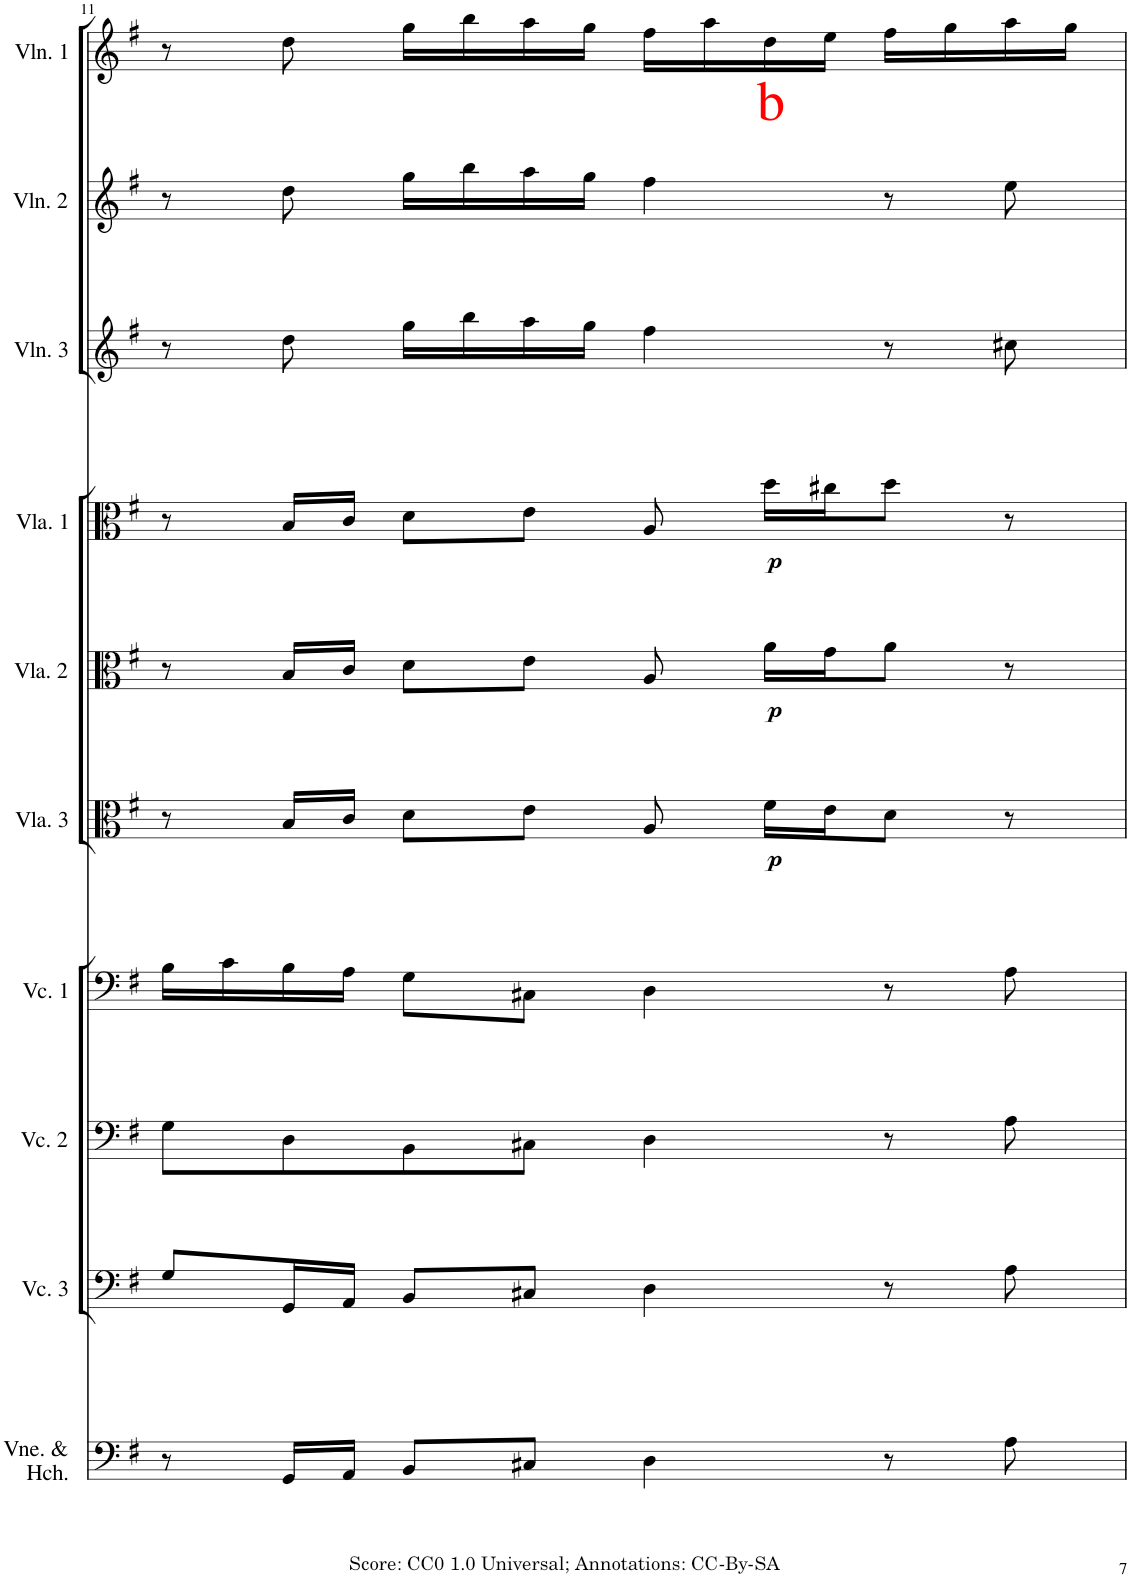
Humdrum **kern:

**kern	**kern	**kern	**kern	**kern	**dynam	**kern	**dynam	**kern	**dynam	**kern	**kern	**kern	**text
*part10	*part9	*part8	*part7	*part6	*part6	*part5	*part5	*part4	*part4	*part3	*part2	*part1	*part1
*staff10	*staff9	*staff8	*staff7	*staff6	*staff6	*staff5	*staff5	*staff4	*staff4	*staff3	*staff2	*staff1	*staff1
*I"Violone &amp; Harpsichord	*I"Violoncello 3	*I"Violoncello 2	*I"Violoncello 1	*I"Viola 3	*	*I"Viola 2	*	*I"Viola 1	*	*I"Violin 3	*I"Violin 2	*I"Violin 1	*
*I'Vne. &amp; Hch.	*I'Vc. 3	*I'Vc. 2	*I'Vc. 1	*I'Vla. 3	*	*I'Vla. 2	*	*I'Vla. 1	*	*I'Vln. 3	*I'Vln. 2	*I'Vln. 1	*
!!LO:PB:g=z
*clefF4	*clefF4	*clefF4	*clefF4	*clefC3	*	*clefC3	*	*clefC3	*	*clefG2	*clefG2	*clefG2	*
*k[f#]	*k[f#]	*k[f#]	*k[f#]	*k[f#]	*	*k[f#]	*	*k[f#]	*	*k[f#]	*k[f#]	*k[f#]	*
*M4/4	*M4/4	*M4/4	*M4/4	*M4/4	*	*M4/4	*	*M4/4	*	*M4/4	*M4/4	*M4/4	*
*met(c|)	*met(c|)	*met(c|)	*met(c|)	*met(c|)	*	*met(c|)	*	*met(c|)	*	*met(c|)	*met(c|)	*met(c|)	*
=11	=11	=11	=11	=11	=11	=11	=11	=11	=11	=11	=11	=11	=11
8r	8G/L	8G\L	16B\LL	8r	.	8r	.	8r	.	8r	8r	8r	.
.	.	.	16c\	.	.	.	.	.	.	.	.	.	.
16GG/LL	16GG/L	8D\	16B\	16B/LL	.	16B/LL	.	16B/LL	.	8dd\	8dd\	8dd\	.
16AA/JJ	16AA/JJ	.	16A\JJ	16c/JJ	.	16c/JJ	.	16c/JJ	.	.	.	.	.
8BB/L	8BB/L	8BB\	8G\L	8d\L	.	8d\L	.	8d\L	.	16gg\LL	16gg\LL	16gg\LL	.
.	.	.	.	.	.	.	.	.	.	16bb\	16bb\	16bb\	.
8C#X/J	8C#X/J	8C#X\J	8C#X\J	8e\J	.	8e\J	.	8e\J	.	16aa\	16aa\	16aa\	.
.	.	.	.	.	.	.	.	.	.	16gg\JJ	16gg\JJ	16gg\JJ	.
4D\	4D\	4D\	4D\	8A/	.	8A/	.	8A/	.	4ff#\	4ff#\	16ff#\LL	.
.	.	.	.	.	.	.	.	.	.	.	.	16aa\	.
!	!	!	!	!	!LO:DY:b	!	!LO:DY:b	!	!LO:DY:b	!	!	!	!LO:LY:b:color=#FF0000
.	.	.	.	16f#\LL	p	16a\LL	p	16dd\LL	p	.	.	16dd\	b
.	.	.	.	16e\J	.	16g\J	.	16cc#X\J	.	.	.	16ee\JJ	.
8r	8r	8r	8r	8d\J	.	8a\J	.	8dd\J	.	8r	8r	16ff#\LL	.
.	.	.	.	.	.	.	.	.	.	.	.	16gg\	.
8A\	8A\	8A\	8A\	8r	.	8r	.	8r	.	8cc#X\	8ee\	16aa\	.
.	.	.	.	.	.	.	.	.	.	.	.	16gg\JJ	.
=	=	=	=	=	=	=	=	=	=	=	=	=	=
*-	*-	*-	*-	*-	*-	*-	*-	*-	*-	*-	*-	*-	*-
